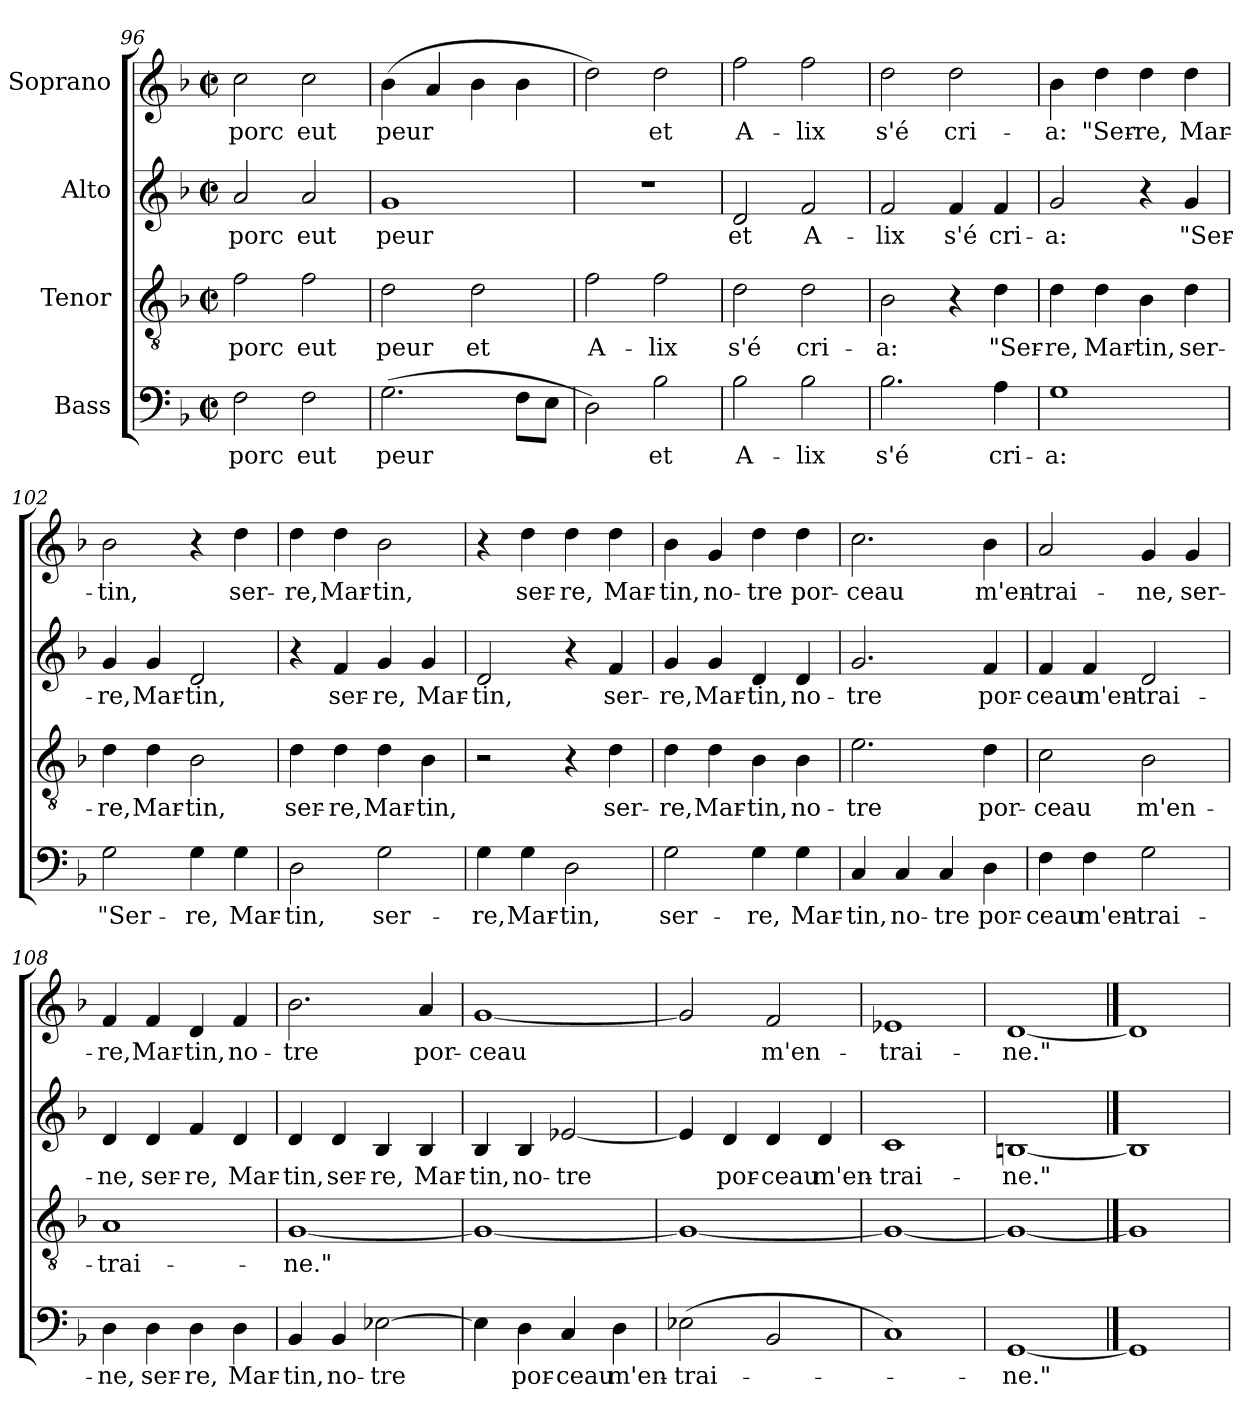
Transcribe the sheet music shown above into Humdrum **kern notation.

**kern	**text	**kern	**text	**kern	**text	**kern	**text
*part4	*part4	*part3	*part3	*part2	*part2	*part1	*part1
*staff4	*staff4	*staff3	*staff3	*staff2	*staff2	*staff1	*staff1
*I"Bass	*	*I"Tenor	*	*I"Alto	*	*I"Soprano	*
!!LO:PB:g=z
*clefF4	*	*clefGv2	*	*clefG2	*	*clefG2	*
*k[b-]	*	*k[b-]	*	*k[b-]	*	*k[b-]	*
*F:	*	*F:	*	*F:	*	*F:	*
*M2/2	*	*M2/2	*	*M2/2	*	*M2/2	*
*met(c|)	*	*met(c|)	*	*met(c|)	*	*met(c|)	*
=96	=96	=96	=96	=96	=96	=96	=96
2F\	porc	2f\	porc	2a/	porc	2cc\	porc
2F\	eut	2f\	eut	2a/	eut	2cc\	eut
=97	=97	=97	=97	=97	=97	=97	=97
(2.G\	peur	2d\	peur	1g	peur	(4b-\	peur
.	.	.	.	.	.	4a/	.
.	.	2d\	et	.	.	4b-\	.
8F\L	.	.	.	.	.	4b-\	.
8E\J	.	.	.	.	.	.	.
=98	=98	=98	=98	=98	=98	=98	=98
2D\)	.	2f\	A-	1r	.	2dd\)	.
2B-\	et	2f\	-lix	.	.	2dd\	et
=99	=99	=99	=99	=99	=99	=99	=99
2B-\	A-	2d\	s'é	2d/	et	2ff\	A-
2B-\	-lix	2d\	cri-	2f/	A-	2ff\	-lix
=100	=100	=100	=100	=100	=100	=100	=100
2.B-\	s'é	2B-\	-a:	2f/	-lix	2dd\	s'é
.	.	4r	.	4f/	s'é	2dd\	cri-
4A\	cri-	4d\	"Ser-	4f/	cri-	.	.
=101	=101	=101	=101	=101	=101	=101	=101
1G	-a:	4d\	-re,	2g/	-a:	4b-\	-a:
.	.	4d\	Mar-	.	.	4dd\	"Ser-
.	.	4B-\	-tin,	4r	.	4dd\	-re,
.	.	4d\	ser-	4g/	"Ser-	4dd\	Mar-
!!LO:LB:g=z
=102	=102	=102	=102	=102	=102	=102	=102
2G\	"Ser-	4d\	-re,	4g/	-re,	2b-\	-tin,
.	.	4d\	Mar-	4g/	Mar-	.	.
4G\	-re,	2B-\	-tin,	2d/	-tin,	4r	.
4G\	Mar-	.	.	.	.	4dd\	ser-
=103	=103	=103	=103	=103	=103	=103	=103
2D\	-tin,	4d\	ser-	4r	.	4dd\	-re,
.	.	4d\	-re,	4f/	ser-	4dd\	Mar-
2G\	ser-	4d\	Mar-	4g/	-re,	2b-\	-tin,
.	.	4B-\	-tin,	4g/	Mar-	.	.
=104	=104	=104	=104	=104	=104	=104	=104
4G\	-re,	2r	.	2d/	-tin,	4r	.
4G\	Mar-	.	.	.	.	4dd\	ser-
2D\	-tin,	4r	.	4r	.	4dd\	-re,
.	.	4d\	ser-	4f/	ser-	4dd\	Mar-
=105	=105	=105	=105	=105	=105	=105	=105
2G\	ser-	4d\	-re,	4g/	-re,	4b-\	-tin,
.	.	4d\	Mar-	4g/	Mar-	4g/	no-
4G\	-re,	4B-\	-tin,	4d/	-tin,	4dd\	-tre
4G\	Mar-	4B-\	no-	4d/	no-	4dd\	por-
=106	=106	=106	=106	=106	=106	=106	=106
4C/	-tin,	2.e\	-tre	2.g/	-tre	2.cc\	-ceau
4C/	no-	.	.	.	.	.	.
4C/	-tre	.	.	.	.	.	.
4D\	por-	4d\	por-	4f/	por-	4b-\	m'en-
=107	=107	=107	=107	=107	=107	=107	=107
4F\	-ceau	2c\	-ceau	4f/	-ceau	2a/	-trai-
4F\	m'en-	.	.	4f/	m'en-	.	.
2G\	-trai-	2B-\	m'en-	2d/	-trai-	4g/	-ne,
.	.	.	.	.	.	4g/	ser-
!!LO:LB:g=z
=108	=108	=108	=108	=108	=108	=108	=108
4D\	-ne,	1A	-trai-	4d/	-ne,	4f/	-re,
4D\	ser-	.	.	4d/	ser-	4f/	Mar-
4D\	-re,	.	.	4f/	-re,	4d/	-tin,
4D\	Mar-	.	.	4d/	Mar-	4f/	no-
=109	=109	=109	=109	=109	=109	=109	=109
4BB-/	-tin,	[1G	-ne."	4d/	-tin,	2.b-\	-tre
4BB-/	no-	.	.	4d/	ser-	.	.
[2E-X\	-tre	.	.	4B-/	-re,	.	.
.	.	.	.	4B-/	Mar-	4a/	por-
=110	=110	=110	=110	=110	=110	=110	=110
4E-\]	.	1G_	.	4B-/	-tin,	[1g	-ceau
4D\	por-	.	.	4B-/	no-	.	.
4C/	-ceau	.	.	[2e-X/	-tre	.	.
4D\	m'en-	.	.	.	.	.	.
=111	=111	=111	=111	=111	=111	=111	=111
(2E-X\	-trai-	1G_	.	4e-/]	.	2g/]	.
.	.	.	.	4d/	por-	.	.
2BB-/	.	.	.	4d/	-ceau	2f/	m'en-
.	.	.	.	4d/	m'en-	.	.
=112	=112	=112	=112	=112	=112	=112	=112
1C)	.	1G_	.	1c	-trai-	1e-X	-trai-
=113	=113	=113	=113	=113	=113	=113	=113
[1GG	-ne."	1G_	.	[1Bn	-ne."	[1d	-ne."
==114	==114	==114	==114	==114	==114	==114	==114
1GG]	.	1G]	.	1B]	.	1d]	.
=	=	=	=	=	=	=	=
*-	*-	*-	*-	*-	*-	*-	*-
